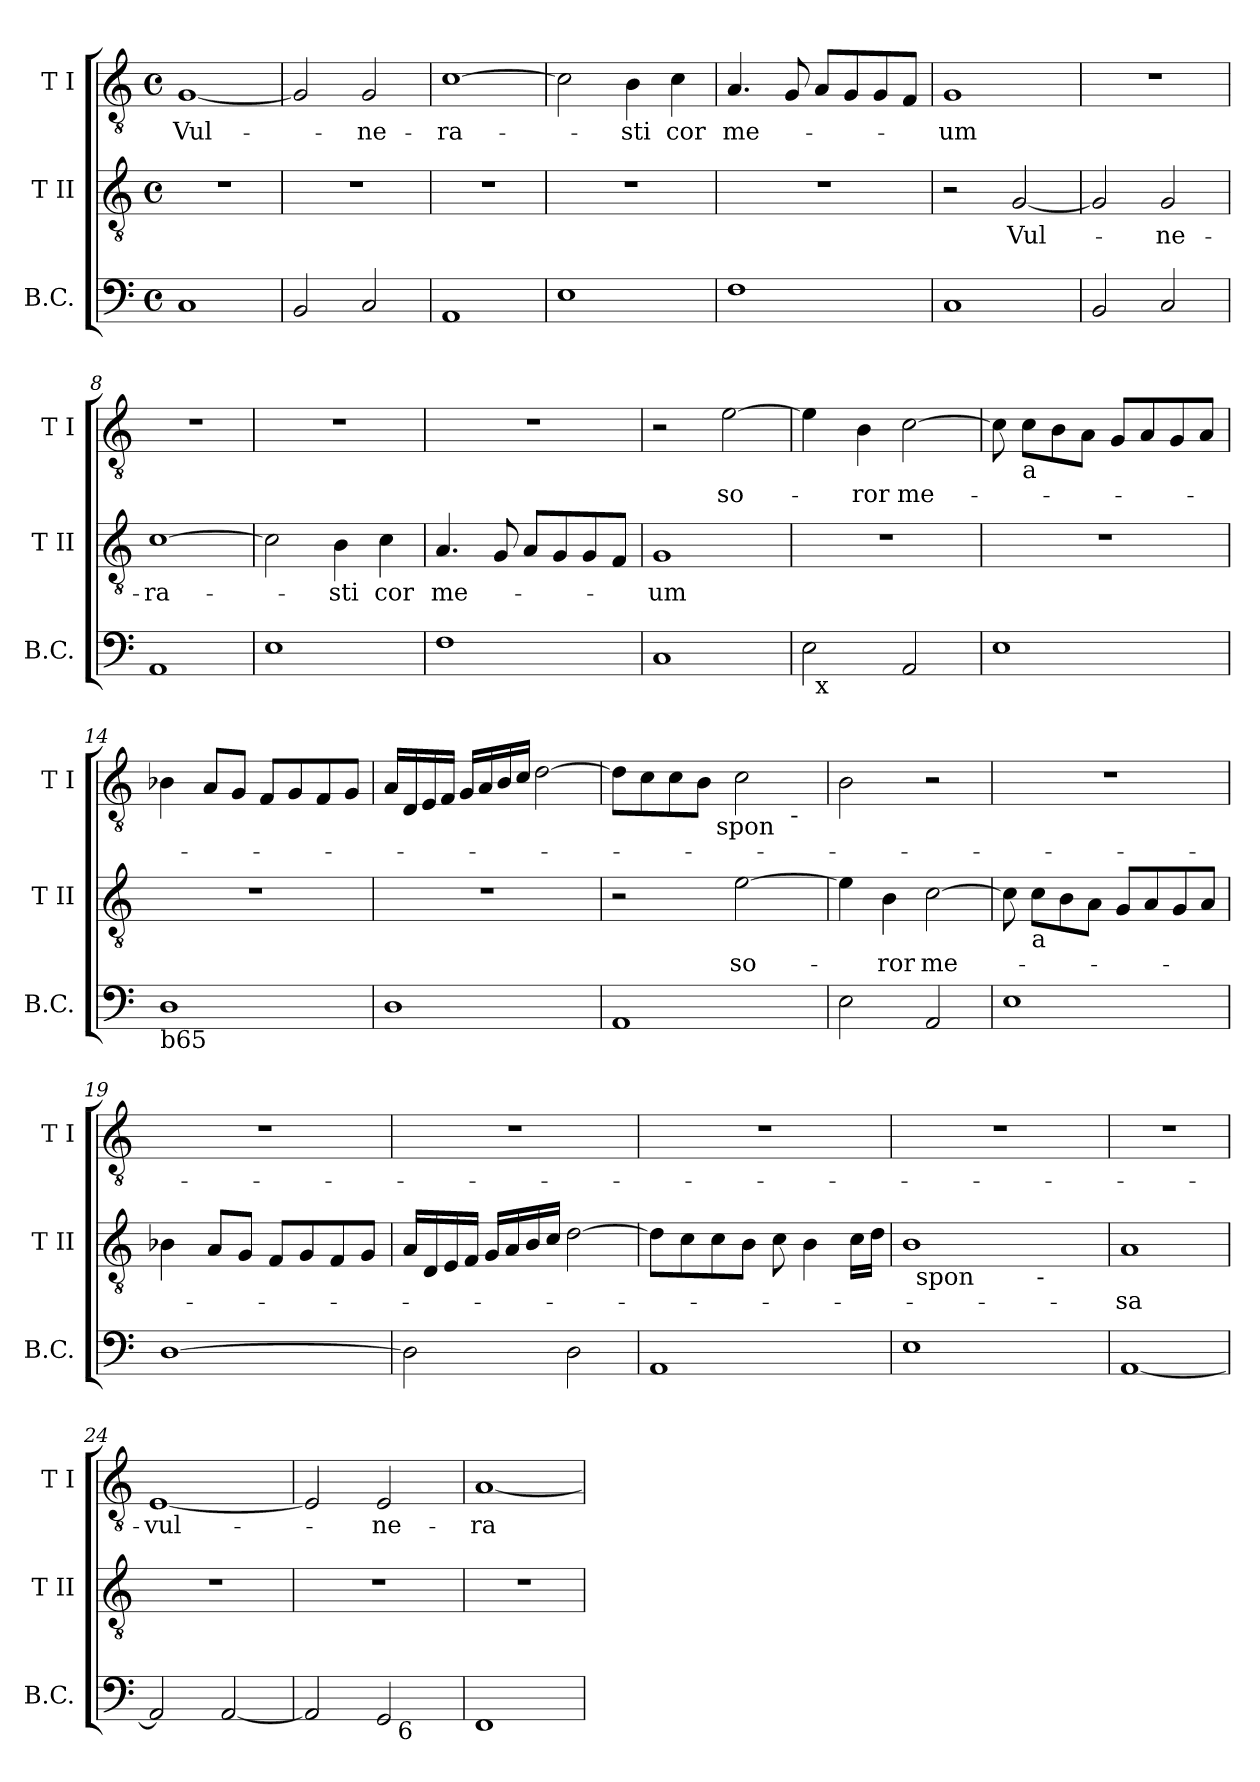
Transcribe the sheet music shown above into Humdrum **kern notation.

**kern	**kern	**text	**kern	**text
*part3	*part2	*part2	*part1	*part1
*staff3	*staff2	*staff2	*staff1	*staff1
*I"B.C.	*I"T II	*	*I"T I	*
*I'B.C.	*I'T II	*	*I'T I	*
*clefF4	*clefGv2	*	*clefGv2	*
*k[]	*k[]	*	*k[]	*
*C:	*C:	*	*C:	*
*M4/4	*M4/4	*	*M4/4	*
*met(c)	*met(c)	*	*met(c)	*
=1	=1	=1	=1	=1
!	!	!	!	!LO:LY:b
1C	1r	.	[<1G	Vul-
=2	=2	=2	=2	=2
2BB/	1r	.	2G/]	.
!	!	!	!	!LO:LY:b
2C/	.	.	2G/	-ne-
=3	=3	=3	=3	=3
!	!	!	!	!LO:LY:b
1AA	1r	.	[>1c	-ra-
=4	=4	=4	=4	=4
1E	1r	.	2c\]	.
!	!	!	!	!LO:LY:b
.	.	.	4B\	-sti
!	!	!	!	!LO:LY:b
.	.	.	4c\	cor
=5	=5	=5	=5	=5
!	!	!	!	!LO:LY:b
1F	1r	.	4.A/	me-
.	.	.	8G/	.
.	.	.	8A/L	.
.	.	.	8G/	.
.	.	.	8G/	.
.	.	.	8F/J	.
=6	=6	=6	=6	=6
!	!	!	!	!LO:LY:b
1C	2r	.	1G	-um
!	!	!LO:LY:b	!	!
.	[<2G/	Vul-	.	.
!!LO:LB:g=z
=7	=7	=7	=7	=7
2BB/	2G/]	.	1r	.
!	!	!LO:LY:b	!	!
2C/	2G/	-ne-	.	.
=8	=8	=8	=8	=8
!	!	!LO:LY:b	!	!
1AA	[>1c	-ra-	1r	.
=9	=9	=9	=9	=9
1E	2c\]	.	1r	.
!	!	!LO:LY:b	!	!
.	4B\	-sti	.	.
!	!	!LO:LY:b	!	!
.	4c\	cor	.	.
=10	=10	=10	=10	=10
!	!	!LO:LY:b	!	!
1F	4.A/	me-	1r	.
.	8G/	.	.	.
.	8A/L	.	.	.
.	8G/	.	.	.
.	8G/	.	.	.
.	8F/J	.	.	.
=11	=11	=11	=11	=11
!	!	!LO:LY:b	!	!
1C	1G	-um	2r	.
!	!	!	!	!LO:LY:b
.	.	.	[>2e\	so-
=12	=12	=12	=12	=12
*^	*	*	*	*
2E\	32ryy	1r	.	4e\]	.
!	!LO:TX:b:t=x	!	!	!	!
.	2ryy	.	.	.	.
!	!	!	!	!	!LO:LY:b
.	.	.	.	4B\	-ror
!	!	!	!	!	!LO:LY:b
2AA/	.	.	.	[<2c\	me-
.	4...ryy	.	.	.	.
*v	*v	*	*	*	*
!!LO:LB:g=z
=13	=13	=13	=13	=13
1E	1r	.	8c\]	.
!	!	!	!LO:TX:b:t=a	!
.	.	.	8c\L	.
.	.	.	8B\	.
.	.	.	8A\J	.
.	.	.	8G/L	.
.	.	.	8A/	.
.	.	.	8G/	.
.	.	.	8A/J	.
=14	=14	=14	=14	=14
!LO:TX:b:t=b65	!	!	!	!
1D	1r	.	4B-X\	.
.	.	.	8A/L	.
.	.	.	8G/J	.
.	.	.	8F/L	.
.	.	.	8G/	.
.	.	.	8F/	.
.	.	.	8G/J	.
=15	=15	=15	=15	=15
1D	1r	.	16A/LL	.
.	.	.	16D/	.
.	.	.	16E/	.
.	.	.	16F/JJ	.
.	.	.	16G/LL	.
.	.	.	16A/	.
.	.	.	16B/	.
.	.	.	16c/JJ	.
.	.	.	[>2d\	.
=16	=16	=16	=16	=16
*	*	*	*^	*
*	*	*	*	*^	*
1AA	2r	.	8d\L]	4..ryy	2..ryy	.
.	.	.	8c\	.	.	.
.	.	.	8c\	.	.	.
.	.	.	8B\J	.	.	.
!	!	!	!	!LO:TX:b:t=spon	!	!
.	.	.	.	2ryy	.	.
!	!	!LO:LY:b	!	!	!	!
.	[>2e\	so-	2c\	.	.	.
!	!	!	!	!	!LO:TX:b:t=-	!
.	.	.	.	.	8ryy	.
.	.	.	.	16ryy	.	.
=17	=17	=17	=17	=17	=17	=17
!	!	!	!LO:TX:b:t=sa	!	!	!
*	*	*	*v	*v	*v	*
2E\	4e\]	.	2B\	.
!	!	!LO:LY:b	!	!
.	4B\	-ror	.	.
!	!	!LO:LY:b	!	!
2AA/	[<2c\	me-	2r	.
!!LO:LB:g=z
=18	=18	=18	=18	=18
1E	8c\]	.	1r	.
!	!LO:TX:b:t=a	!	!	!
.	8c\L	.	.	.
.	8B\	.	.	.
.	8A\J	.	.	.
.	8G/L	.	.	.
.	8A/	.	.	.
.	8G/	.	.	.
.	8A/J	.	.	.
=19	=19	=19	=19	=19
[>1D	4B-X\	.	1r	.
.	8A/L	.	.	.
.	8G/J	.	.	.
.	8F/L	.	.	.
.	8G/	.	.	.
.	8F/	.	.	.
.	8G/J	.	.	.
=20	=20	=20	=20	=20
2D\]	16A/LL	.	1r	.
.	16D/	.	.	.
.	16E/	.	.	.
.	16F/JJ	.	.	.
.	16G/LL	.	.	.
.	16A/	.	.	.
.	16B/	.	.	.
.	16c/JJ	.	.	.
2D\	[>2d\	.	.	.
=21	=21	=21	=21	=21
1AA	8d\L]	.	1r	.
.	8c\	.	.	.
.	8c\	.	.	.
.	8B\J	.	.	.
.	8c\	.	.	.
.	4B\	.	.	.
.	16c\LL	.	.	.
.	16d\JJ	.	.	.
=22	=22	=22	=22	=22
*	*^	*	*	*
*	*	*^	*	*	*
1E	1B	32ryy	2ryy	.	1r	.
!	!	!LO:TX:b:t=spon	!	!	!	!
.	.	2ryy	.	.	.	.
.	.	.	8ryy	.	.	.
.	.	4...ryy	.	.	.	.
.	.	.	32ryy	.	.	.
!	!	!	!LO:TX:b:t=-	!	!	!
.	.	.	4ryy	.	.	.
.	.	.	16.ryy	.	.	.
!!LO:PB:g=z
=23	=23	=23	=23	=23	=23	=23
!	!	!	!	!LO:LY:b	!	!
*	*v	*v	*v	*	*	*
[<1AA	1A	-sa	1r	.
=24	=24	=24	=24	=24
!	!	!	!	!LO:LY:b
2AA/]	1r	.	[<1E	-vul-
[<2AA/	.	.	.	.
=25	=25	=25	=25	=25
*^	*	*	*	*
2AA/]	2ryy	1r	.	2E/]	.
!	!	!	!	!	!LO:LY:b
2GG/	16ryy	.	.	2E/	-ne-
!	!LO:TX:b:t=6	!	!	!	!
.	4..ryy	.	.	.	.
=26	=26	=26	=26	=26	=26
!	!	!	!	!	!LO:LY:b
*v	*v	*	*	*	*
1FF	1r	.	[<1A	-ra-
=	=	=	=	=
*-	*-	*-	*-	*-
